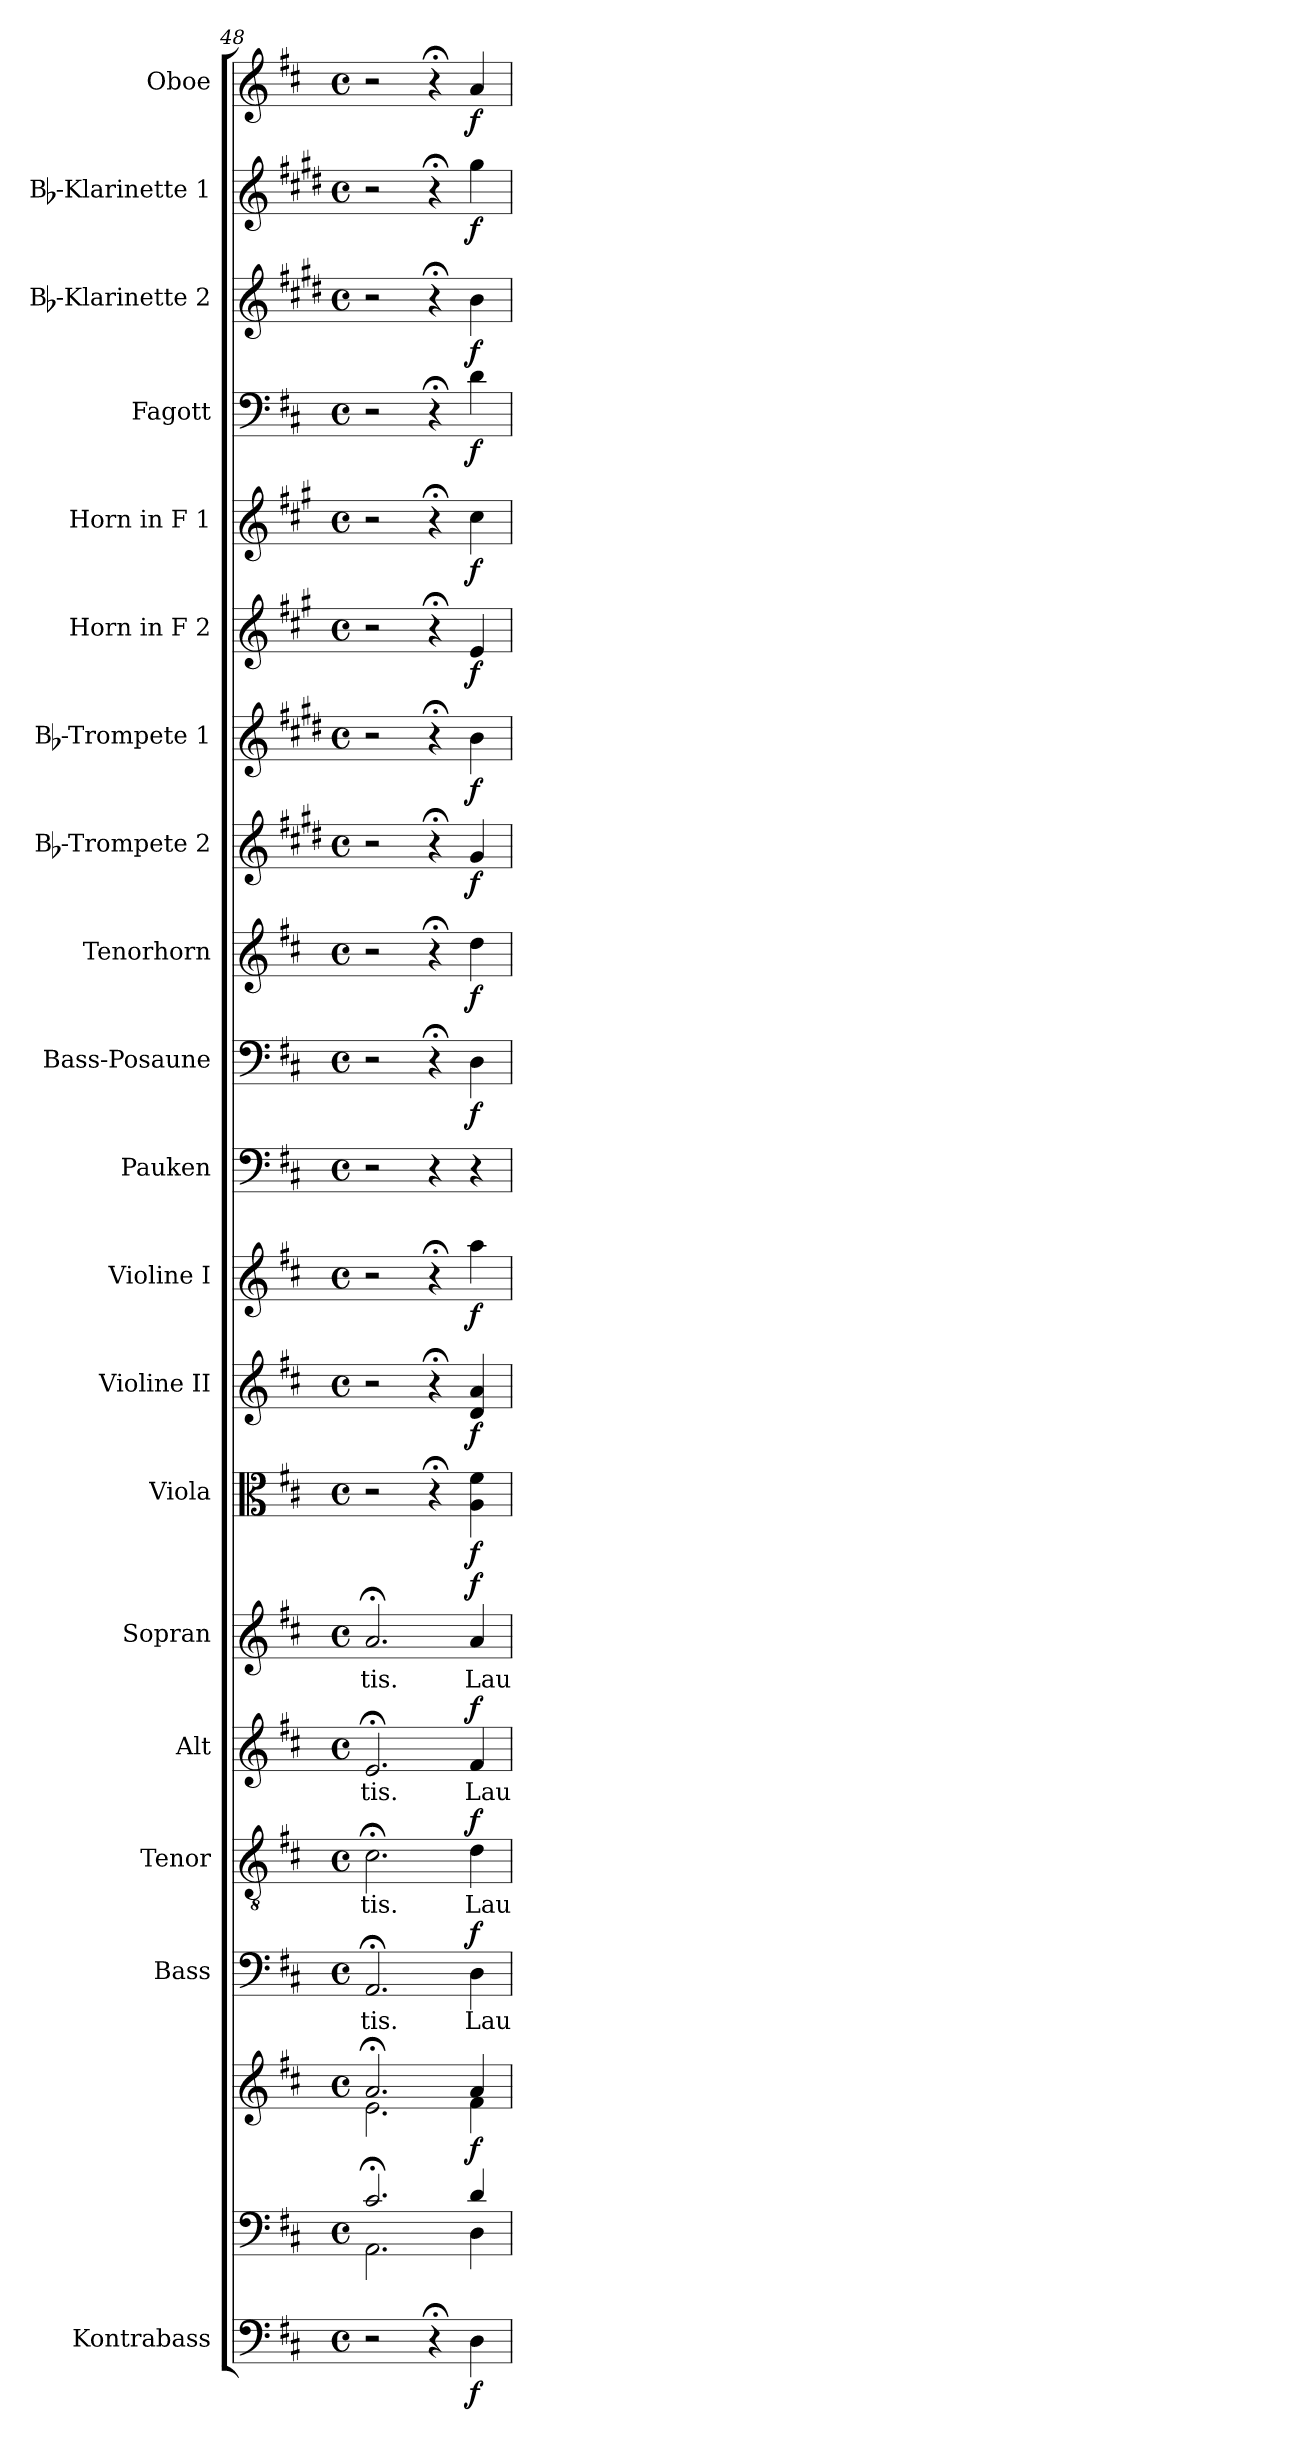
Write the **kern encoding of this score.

**kern	**dynam	**kern	**kern	**dynam	**kern	**text	**dynam	**kern	**text	**dynam	**kern	**text	**dynam	**kern	**text	**dynam	**kern	**dynam	**kern	**dynam	**kern	**dynam	**kern	**kern	**dynam	**kern	**dynam	**kern	**dynam	**kern	**dynam	**kern	**dynam	**kern	**dynam	**kern	**dynam	**kern	**dynam	**kern	**dynam	**kern	**dynam
*part20	*part20	*part19	*part19	*part19	*part18	*part18	*part18	*part17	*part17	*part17	*part16	*part16	*part16	*part15	*part15	*part15	*part14	*part14	*part13	*part13	*part12	*part12	*part11	*part10	*part10	*part9	*part9	*part8	*part8	*part7	*part7	*part6	*part6	*part5	*part5	*part4	*part4	*part3	*part3	*part2	*part2	*part1	*part1
*staff21	*staff21	*staff20	*staff19	*staff19/20	*staff18	*staff18	*staff18	*staff17	*staff17	*staff17	*staff16	*staff16	*staff16	*staff15	*staff15	*staff15	*staff14	*staff14	*staff13	*staff13	*staff12	*staff12	*staff11	*staff10	*staff10	*staff9	*staff9	*staff8	*staff8	*staff7	*staff7	*staff6	*staff6	*staff5	*staff5	*staff4	*staff4	*staff3	*staff3	*staff2	*staff2	*staff1	*staff1
*I"Kontrabass	*	*	*	*	*I"Bass	*	*	*I"Tenor	*	*	*I"Alt	*	*	*I"Sopran	*	*	*I"Viola	*	*I"Violine II	*	*I"Violine I	*	*I"Pauken	*I"Bass-Posaune	*	*I"Tenorhorn	*	*I"Bb-Trompete 2	*	*I"Bb-Trompete 1	*	*I"Horn in F 2	*	*I"Horn in F 1	*	*I"Fagott	*	*I"Bb-Klarinette 2	*	*I"Bb-Klarinette 1	*	*I"Oboe	*
*I'Kb.	*	*	*	*	*I'B.	*	*	*I'T.	*	*	*I'A.	*	*	*I'S.	*	*	*I'Vla.	*	*I'Vl. II	*	*I'Vl. I	*	*I'Pk.	*I'B. Pos.	*	*I'T. Hrn.	*	*I'Bb Trp. 2	*	*I'Bb Trp. 1	*	*	*	*	*	*I'Fg.	*	*I'Bb Kl. 2	*	*I'Bb Kl. 1	*	*I'Ob.	*
*clefF4	*	*clefF4	*clefG2	*	*clefF4	*	*	*clefGv2	*	*	*clefG2	*	*	*clefG2	*	*	*clefC3	*	*clefG2	*	*clefG2	*	*clefF4	*clefF4	*	*clefG2	*	*clefG2	*	*clefG2	*	*clefG2	*	*clefG2	*	*clefF4	*	*clefG2	*	*clefG2	*	*clefG2	*
*ITrd7c12	*	*	*	*	*	*	*	*	*	*	*	*	*	*	*	*	*	*	*	*	*	*	*	*	*	*ITrd8c14	*	*ITrd1c2	*	*ITrd1c2	*	*ITrd4c7	*	*ITrd4c7	*	*	*	*ITrd1c2	*	*ITrd1c2	*	*	*
*k[f#c#]	*	*k[f#c#]	*k[f#c#]	*	*k[f#c#]	*	*	*k[f#c#]	*	*	*k[f#c#]	*	*	*k[f#c#]	*	*	*k[f#c#]	*	*k[f#c#]	*	*k[f#c#]	*	*k[f#c#]	*k[f#c#]	*	*k[f#c#]	*	*k[f#c#]	*	*k[f#c#]	*	*k[f#c#]	*	*k[f#c#]	*	*k[f#c#]	*	*k[f#c#]	*	*k[f#c#]	*	*k[f#c#]	*
*D:	*	*D:	*D:	*	*D:	*	*	*D:	*	*	*D:	*	*	*D:	*	*	*D:	*	*D:	*	*D:	*	*D:	*D:	*	*D:	*	*D:	*	*D:	*	*D:	*	*D:	*	*D:	*	*D:	*	*D:	*	*D:	*
*M4/4	*	*M4/4	*M4/4	*	*M4/4	*	*	*M4/4	*	*	*M4/4	*	*	*M4/4	*	*	*M4/4	*	*M4/4	*	*M4/4	*	*M4/4	*M4/4	*	*M4/4	*	*M4/4	*	*M4/4	*	*M4/4	*	*M4/4	*	*M4/4	*	*M4/4	*	*M4/4	*	*M4/4	*
*met(c)	*	*met(c)	*met(c)	*	*met(c)	*	*	*met(c)	*	*	*met(c)	*	*	*met(c)	*	*	*met(c)	*	*met(c)	*	*met(c)	*	*met(c)	*met(c)	*	*met(c)	*	*met(c)	*	*met(c)	*	*met(c)	*	*met(c)	*	*met(c)	*	*met(c)	*	*met(c)	*	*met(c)	*
=48	=48	=48	=48	=48	=48	=48	=48	=48	=48	=48	=48	=48	=48	=48	=48	=48	=48	=48	=48	=48	=48	=48	=48	=48	=48	=48	=48	=48	=48	=48	=48	=48	=48	=48	=48	=48	=48	=48	=48	=48	=48	=48	=48
*	*	*^	*^	*	*	*	*	*	*	*	*	*	*	*	*	*	*	*	*	*	*	*	*	*	*	*	*	*	*	*	*	*	*	*	*	*	*	*	*	*	*	*	*
!	!	!	!	!	!	!	!	!LO:LY:b	!	!	!LO:LY:b	!	!	!LO:LY:b	!	!	!LO:LY:b	!	!	!	!	!	!	!	!	!	!	!	!	!	!	!	!	!	!	!	!	!	!	!	!	!	!	!	!
2r	.	2.c#;!/	2.AA!\	2.a;<!/	2.e!\	.	2.AA;</	-tis.	.	2.c#;<\	-tis.	.	2.e;</	-tis.	.	2.a;</	-tis.	.	2r	.	2r	.	2r	.	2r	2r	.	2r	.	2r	.	2r	.	2r	.	2r	.	2r	.	2r	.	2r	.	2r	.
4r;<	.	.	.	.	.	.	.	.	.	.	.	.	.	.	.	.	.	.	4r;<	.	4r;<	.	4r;<	.	4r	4r;<	.	4r;<	.	4r;<	.	4r;<	.	4r;<	.	4r;<	.	4r;<	.	4r;<	.	4r;<	.	4r;<	.
!	!LO:DY:b	!	!	!	!	!LO:DY:b	!	!LO:LY:b	!LO:DY:a	!	!LO:LY:b	!LO:DY:a	!	!LO:LY:b	!LO:DY:a	!	!LO:LY:b	!LO:DY:a	!	!LO:DY:b	!	!LO:DY:b	!	!LO:DY:b	!	!	!LO:DY:b	!	!LO:DY:b	!	!LO:DY:b	!	!LO:DY:b	!	!LO:DY:b	!	!LO:DY:b	!	!LO:DY:b	!	!LO:DY:b	!	!LO:DY:b	!	!LO:DY:b
4DD\	f	4d/	4D\	4a/	4f#\	f	4D\	Lau-	f	4d\	Lau-	f	4f#/	Lau-	f	4a/	Lau-	f	4A\ 4f#\	f	4d/ 4a/	f	4aa\	f	4r	4D\	f	4d\	f	4f#/	f	4a\	f	4A/	f	4f#\	f	4d\	f	4a\	f	4ff#\	f	4a/	f
*	*	*v	*v	*	*	*	*	*	*	*	*	*	*	*	*	*	*	*	*	*	*	*	*	*	*	*	*	*	*	*	*	*	*	*	*	*	*	*	*	*	*	*	*	*	*
*	*	*	*v	*v	*	*	*	*	*	*	*	*	*	*	*	*	*	*	*	*	*	*	*	*	*	*	*	*	*	*	*	*	*	*	*	*	*	*	*	*	*	*	*	*
=	=	=	=	=	=	=	=	=	=	=	=	=	=	=	=	=	=	=	=	=	=	=	=	=	=	=	=	=	=	=	=	=	=	=	=	=	=	=	=	=	=	=	=
*-	*-	*-	*-	*-	*-	*-	*-	*-	*-	*-	*-	*-	*-	*-	*-	*-	*-	*-	*-	*-	*-	*-	*-	*-	*-	*-	*-	*-	*-	*-	*-	*-	*-	*-	*-	*-	*-	*-	*-	*-	*-	*-	*-
